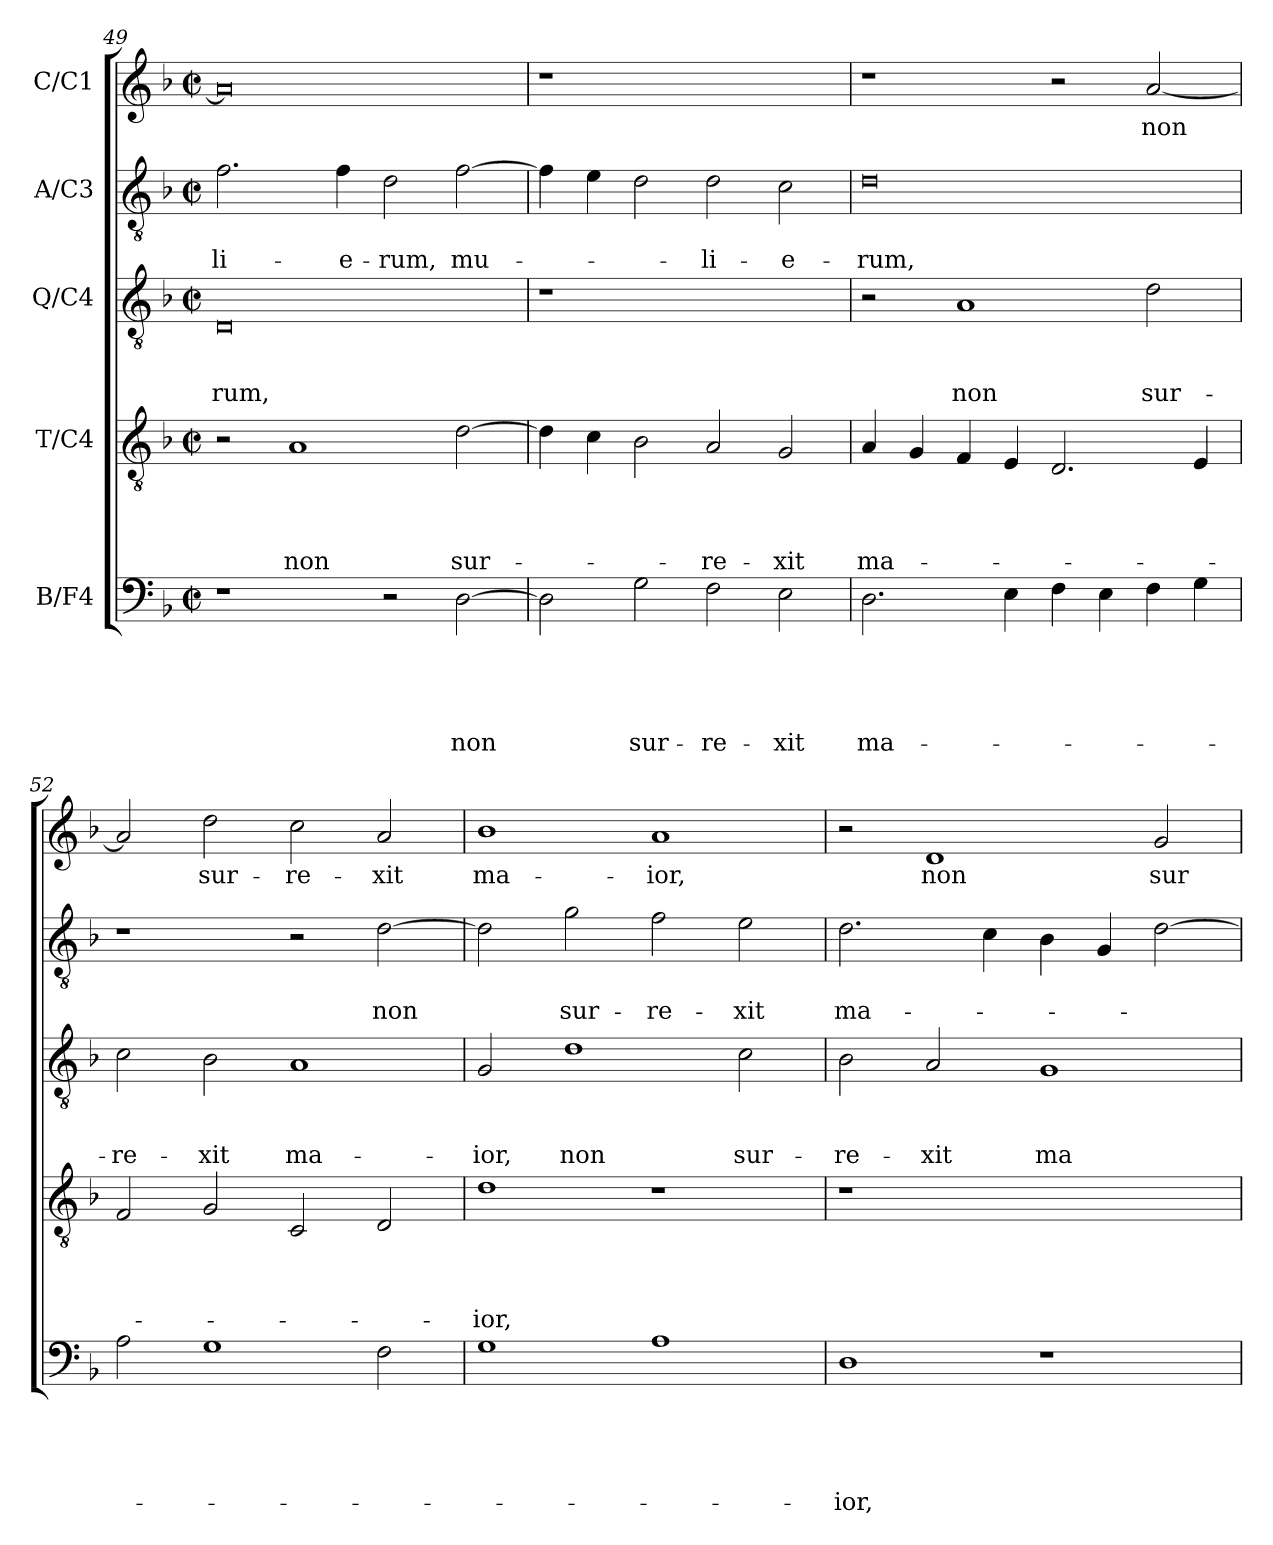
**kern	**text	**text	**text	**text	**text	**kern	**text	**text	**text	**text	**kern	**text	**text	**text	**kern	**text	**text	**kern	**text
*part5	*part5	*part5	*part5	*part5	*part5	*part4	*part4	*part4	*part4	*part4	*part3	*part3	*part3	*part3	*part2	*part2	*part2	*part1	*part1
*staff5	*staff5	*staff5	*staff5	*staff5	*staff5	*staff4	*staff4	*staff4	*staff4	*staff4	*staff3	*staff3	*staff3	*staff3	*staff2	*staff2	*staff2	*staff1	*staff1
*I"B/F4	*	*	*	*	*	*I"T/C4	*	*	*	*	*I"Q/C4	*	*	*	*I"A/C3	*	*	*I"C/C1	*
!!LO:LB:g=z
*clefF4	*	*	*	*	*	*clefGv2	*	*	*	*	*clefGv2	*	*	*	*clefGv2	*	*	*clefG2	*
*k[b-]	*	*	*	*	*	*k[b-]	*	*	*	*	*k[b-]	*	*	*	*k[b-]	*	*	*k[b-]	*
*F:	*	*	*	*	*	*F:	*	*	*	*	*F:	*	*	*	*F:	*	*	*F:	*
*M2/2	*	*	*	*	*	*M2/2	*	*	*	*	*M2/2	*	*	*	*M2/2	*	*	*M2/2	*
*met(c|)	*	*	*	*	*	*met(c|)	*	*	*	*	*met(c|)	*	*	*	*met(c|)	*	*	*met(c|)	*
=49	=49	=49	=49	=49	=49	=49	=49	=49	=49	=49	=49	=49	=49	=49	=49	=49	=49	=49	=49
!	!	!	!	!	!	!	!	!	!	!	!	!	!	!LO:LY:b	!	!	!LO:LY:b	!	!
1r	.	.	.	.	.	2r	.	.	.	.	0D	.	.	-rum,	2.f\	.	-li-	0a]	.
!	!	!	!	!	!	!	!	!	!	!LO:LY:b	!	!	!	!	!	!	!	!	!
.	.	.	.	.	.	1A	.	.	.	non	.	.	.	.	.	.	.	.	.
!	!	!	!	!	!	!	!	!	!	!	!	!	!	!	!	!	!LO:LY:b	!	!
.	.	.	.	.	.	.	.	.	.	.	.	.	.	.	4f\	.	-e-	.	.
!	!	!	!	!	!	!	!	!	!	!	!	!	!	!	!	!	!LO:LY:b	!	!
2r	.	.	.	.	.	.	.	.	.	.	.	.	.	.	2d\	.	-rum,	.	.
!	!	!	!	!	!LO:LY:b	!	!	!	!	!LO:LY:b	!	!	!	!	!	!	!LO:LY:b	!	!
[2D\	.	.	.	.	non	[2d\	.	.	.	sur-	.	.	.	.	[2f\	.	mu-	.	.
=50	=50	=50	=50	=50	=50	=50	=50	=50	=50	=50	=50	=50	=50	=50	=50	=50	=50	=50	=50
2D\]	.	.	.	.	.	4d\]	.	.	.	.	1r	.	.	.	4f\]	.	.	1r	.
.	.	.	.	.	.	4c\	.	.	.	.	.	.	.	.	4e\	.	.	.	.
!	!	!	!	!	!LO:LY:b	!	!	!	!	!	!	!	!	!	!	!	!	!	!
2G\	.	.	.	.	sur-	2B-\	.	.	.	.	.	.	.	.	2d\	.	.	.	.
!	!	!	!	!	!LO:LY:b	!	!	!	!	!LO:LY:b	!	!	!	!	!	!	!LO:LY:b	!	!
2F\	.	.	.	.	-re-	2A/	.	.	.	-re-	1ryy	.	.	.	2d\	.	-li-	1ryy	.
!	!	!	!	!	!LO:LY:b	!	!	!	!	!LO:LY:b	!	!	!	!	!	!	!LO:LY:b	!	!
2E\	.	.	.	.	-xit	2G/	.	.	.	-xit	.	.	.	.	2c\	.	-e-	.	.
=51	=51	=51	=51	=51	=51	=51	=51	=51	=51	=51	=51	=51	=51	=51	=51	=51	=51	=51	=51
!	!	!	!	!	!LO:LY:b	!	!	!	!	!LO:LY:b	!	!	!	!	!	!	!LO:LY:b	!	!
2.D\	.	.	.	.	ma-	4A/	.	.	.	ma-	2r	.	.	.	0d	.	-rum,	1r	.
.	.	.	.	.	.	4G/	.	.	.	.	.	.	.	.	.	.	.	.	.
!	!	!	!	!	!	!	!	!	!	!	!	!	!	!LO:LY:b	!	!	!	!	!
.	.	.	.	.	.	4F/	.	.	.	.	1A	.	.	non	.	.	.	.	.
4E\	.	.	.	.	.	4E/	.	.	.	.	.	.	.	.	.	.	.	.	.
4F\	.	.	.	.	.	2.D/	.	.	.	.	.	.	.	.	.	.	.	2r	.
4E\	.	.	.	.	.	.	.	.	.	.	.	.	.	.	.	.	.	.	.
!	!	!	!	!	!	!	!	!	!	!	!	!	!	!LO:LY:b	!	!	!	!	!LO:LY:b
4F\	.	.	.	.	.	.	.	.	.	.	2d\	.	.	sur-	.	.	.	[2a/	non
4G\	.	.	.	.	.	4E/	.	.	.	.	.	.	.	.	.	.	.	.	.
=52	=52	=52	=52	=52	=52	=52	=52	=52	=52	=52	=52	=52	=52	=52	=52	=52	=52	=52	=52
!	!	!	!	!	!	!	!	!	!	!	!	!	!	!LO:LY:b	!	!	!	!	!
2A\	.	.	.	.	.	2F/	.	.	.	.	2c\	.	.	-re-	1r	.	.	2a/]	.
!	!	!	!	!	!	!	!	!	!	!	!	!	!	!LO:LY:b	!	!	!	!	!LO:LY:b
1G	.	.	.	.	.	2G/	.	.	.	.	2B-\	.	.	-xit	.	.	.	2dd\	sur-
!	!	!	!	!	!	!	!	!	!	!	!	!	!	!LO:LY:b	!	!	!	!	!LO:LY:b
.	.	.	.	.	.	2C/	.	.	.	.	1A	.	.	ma-	2r	.	.	2cc\	-re-
!	!	!	!	!	!	!	!	!	!	!	!	!	!	!	!	!	!LO:LY:b	!	!LO:LY:b
2F\	.	.	.	.	.	2D/	.	.	.	.	.	.	.	.	[2d\	.	non	2a/	-xit
=53	=53	=53	=53	=53	=53	=53	=53	=53	=53	=53	=53	=53	=53	=53	=53	=53	=53	=53	=53
!	!	!	!	!	!	!	!	!	!	!LO:LY:b	!	!	!	!LO:LY:b	!	!	!	!	!LO:LY:b
1G	.	.	.	.	.	1d	.	.	.	-ior,	2G/	.	.	-ior,	2d\]	.	.	1b-	ma-
!	!	!	!	!	!	!	!	!	!	!	!	!	!	!LO:LY:b	!	!	!LO:LY:b	!	!
.	.	.	.	.	.	.	.	.	.	.	1d	.	.	non	2g\	.	sur-	.	.
!	!	!	!	!	!	!	!	!	!	!	!	!	!	!	!	!	!LO:LY:b	!	!LO:LY:b
1A	.	.	.	.	.	1r	.	.	.	.	.	.	.	.	2f\	.	-re-	1a	-ior,
!	!	!	!	!	!	!	!	!	!	!	!	!	!	!LO:LY:b	!	!	!LO:LY:b	!	!
.	.	.	.	.	.	.	.	.	.	.	2c\	.	.	sur-	2e\	.	-xit	.	.
=54	=54	=54	=54	=54	=54	=54	=54	=54	=54	=54	=54	=54	=54	=54	=54	=54	=54	=54	=54
!	!	!	!	!	!LO:LY:b	!	!	!	!	!	!	!	!	!LO:LY:b	!	!	!LO:LY:b	!	!
1D	.	.	.	.	-ior,	1r	.	.	.	.	2B-\	.	.	-re-	2.d\	.	ma-	2r	.
!	!	!	!	!	!	!	!	!	!	!	!	!	!	!LO:LY:b	!	!	!	!	!LO:LY:b
.	.	.	.	.	.	.	.	.	.	.	2A/	.	.	-xit	.	.	.	1d	non
.	.	.	.	.	.	.	.	.	.	.	.	.	.	.	4c\	.	.	.	.
!	!	!	!	!	!	!	!	!	!	!	!	!	!	!LO:LY:b	!	!	!	!	!
1r	.	.	.	.	.	1ryy	.	.	.	.	1G	.	.	ma-	4B-\	.	.	.	.
.	.	.	.	.	.	.	.	.	.	.	.	.	.	.	4G/	.	.	.	.
!	!	!	!	!	!	!	!	!	!	!	!	!	!	!	!	!	!	!	!LO:LY:b
.	.	.	.	.	.	.	.	.	.	.	.	.	.	.	[2d\	.	.	2g/	sur-
=	=	=	=	=	=	=	=	=	=	=	=	=	=	=	=	=	=	=	=
*-	*-	*-	*-	*-	*-	*-	*-	*-	*-	*-	*-	*-	*-	*-	*-	*-	*-	*-	*-
